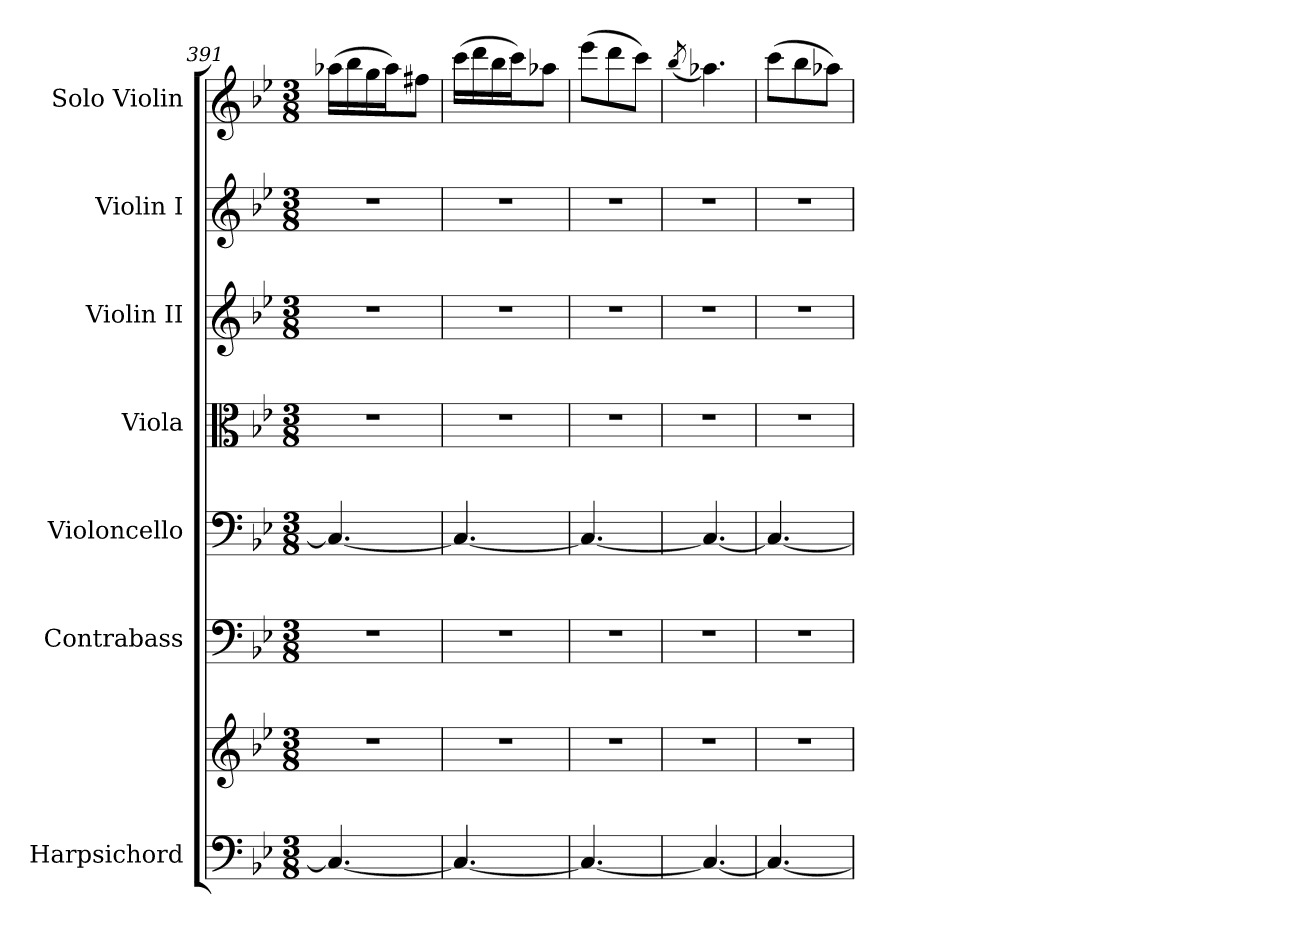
**kern	**kern	**kern	**kern	**kern	**kern	**kern	**kern
*part7	*part7	*part6	*part5	*part4	*part3	*part2	*part1
*staff8	*staff7	*staff6	*staff5	*staff4	*staff3	*staff2	*staff1
*I"Harpsichord	*	*I"Contrabass	*I"Violoncello	*I"Viola	*I"Violin II	*I"Violin I	*I"Solo Violin
*I'Hch.	*	*I'Cb.	*I'Vc.	*I'Vla.	*I'Vln. II	*I'Vln. I	*I'Vln.
!!LO:PB:g=z
*clefF4	*clefG2	*clefF4	*clefF4	*clefC3	*clefG2	*clefG2	*clefG2
*	*	*ITrd7c12	*	*	*	*	*
*k[b-e-]	*k[b-e-]	*k[b-e-]	*k[b-e-]	*k[b-e-]	*k[b-e-]	*k[b-e-]	*k[b-e-]
*M3/8	*M3/8	*M3/8	*M3/8	*M3/8	*M3/8	*M3/8	*M3/8
=391	=391	=391	=391	=391	=391	=391	=391
4.C/_	4.r	4.r	4.C/_	4.r	4.r	4.r	(>16aa-X\LL
.	.	.	.	.	.	.	16bb-\
.	.	.	.	.	.	.	16gg\
.	.	.	.	.	.	.	16aa-\J)
.	.	.	.	.	.	.	8ff#X\J
=392	=392	=392	=392	=392	=392	=392	=392
4.C/_	4.r	4.r	4.C/_	4.r	4.r	4.r	(>16ccc\LL
.	.	.	.	.	.	.	16ddd\
.	.	.	.	.	.	.	16bb-\
.	.	.	.	.	.	.	16ccc\J)
.	.	.	.	.	.	.	8aa-X\J
=393	=393	=393	=393	=393	=393	=393	=393
4.C/_	4.r	4.r	4.C/_	4.r	4.r	4.r	(>8eee-\L
.	.	.	.	.	.	.	8ddd\
.	.	.	.	.	.	.	8ccc\J)
=394	=394	=394	=394	=394	=394	=394	=394
.	.	.	.	.	.	.	(<8qbb-/
4.C/_	4.r	4.r	4.C/_	4.r	4.r	4.r	4.aa-X\)
=395	=395	=395	=395	=395	=395	=395	=395
4.C/_	4.r	4.r	4.C/_	4.r	4.r	4.r	(>8ccc\L
.	.	.	.	.	.	.	8bb-\
.	.	.	.	.	.	.	8aa-X\J)
=	=	=	=	=	=	=	=
*-	*-	*-	*-	*-	*-	*-	*-
